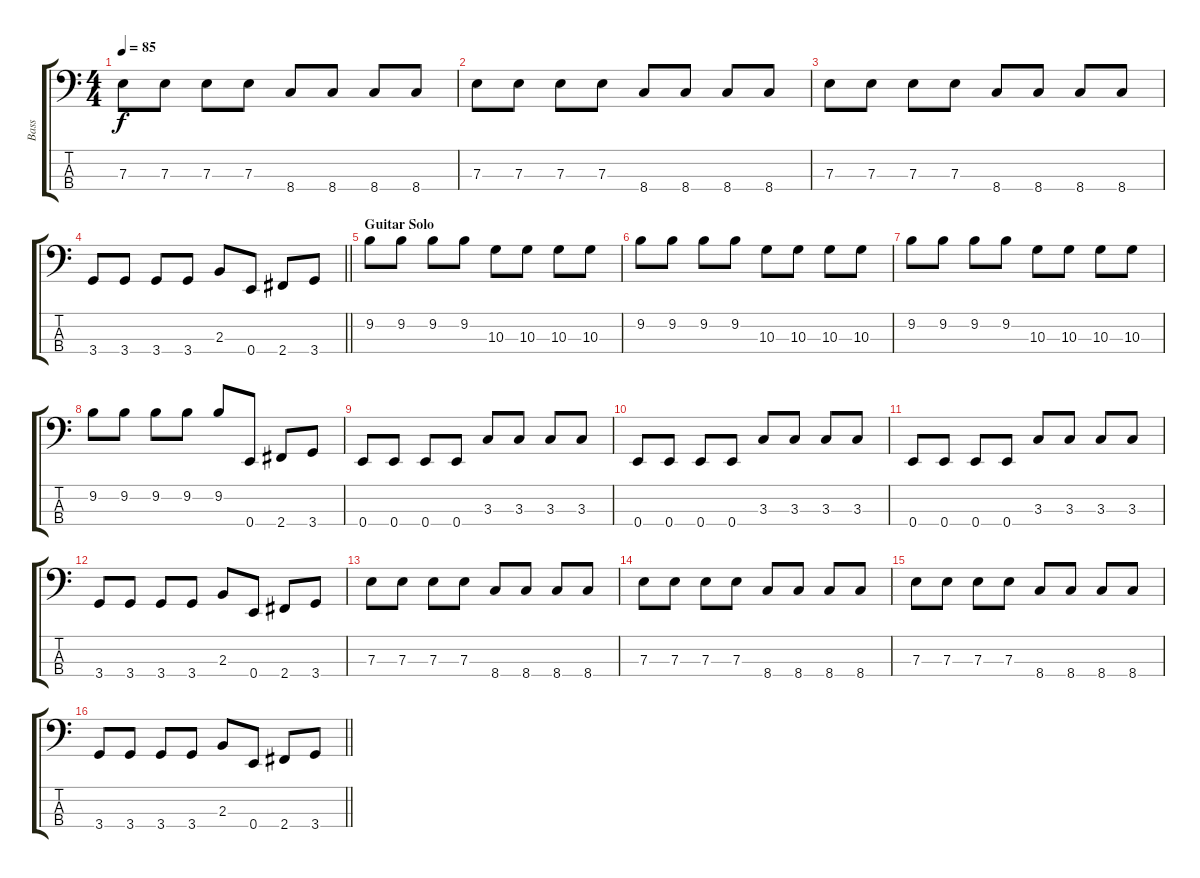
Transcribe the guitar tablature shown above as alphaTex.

\track ("Bass" "Bass") {instrument electricbasspick}
\staff {score tabs}
\tuning (G2 D2 A1 E1) {hide}
\ts (4 4)
\tempo 85
\clef f4
\ks c
7.3.8{dy f} 7.3.8 7.3.8 7.3.8 8.4.8 8.4.8 8.4.8 8.4.8 |
7.3.8 7.3.8 7.3.8 7.3.8 8.4.8 8.4.8 8.4.8 8.4.8 |
7.3.8 7.3.8 7.3.8 7.3.8 8.4.8 8.4.8 8.4.8 8.4.8 |
\barLineRight lightlight
3.4.8 3.4.8 3.4.8 3.4.8 2.3.8 0.4.8 2.4.8 3.4.8 |
\section ("" "Guitar Solo")
9.2.8 9.2.8 9.2.8 9.2.8 10.3.8 10.3.8 10.3.8 10.3.8 |
9.2.8 9.2.8 9.2.8 9.2.8 10.3.8 10.3.8 10.3.8 10.3.8 |
9.2.8 9.2.8 9.2.8 9.2.8 10.3.8 10.3.8 10.3.8 10.3.8 |
9.2.8 9.2.8 9.2.8 9.2.8 9.2.8 0.4.8 2.4.8 3.4.8 |
0.4.8 0.4.8 0.4.8 0.4.8 3.3.8 3.3.8 3.3.8 3.3.8 |
0.4.8 0.4.8 0.4.8 0.4.8 3.3.8 3.3.8 3.3.8 3.3.8 |
0.4.8 0.4.8 0.4.8 0.4.8 3.3.8 3.3.8 3.3.8 3.3.8 |
3.4.8 3.4.8 3.4.8 3.4.8 2.3.8 0.4.8 2.4.8 3.4.8 |
7.3.8 7.3.8 7.3.8 7.3.8 8.4.8 8.4.8 8.4.8 8.4.8 |
7.3.8 7.3.8 7.3.8 7.3.8 8.4.8 8.4.8 8.4.8 8.4.8 |
7.3.8 7.3.8 7.3.8 7.3.8 8.4.8 8.4.8 8.4.8 8.4.8 |
\barLineRight lightlight
3.4.8 3.4.8 3.4.8 3.4.8 2.3.8 0.4.8 2.4.8 3.4.8
